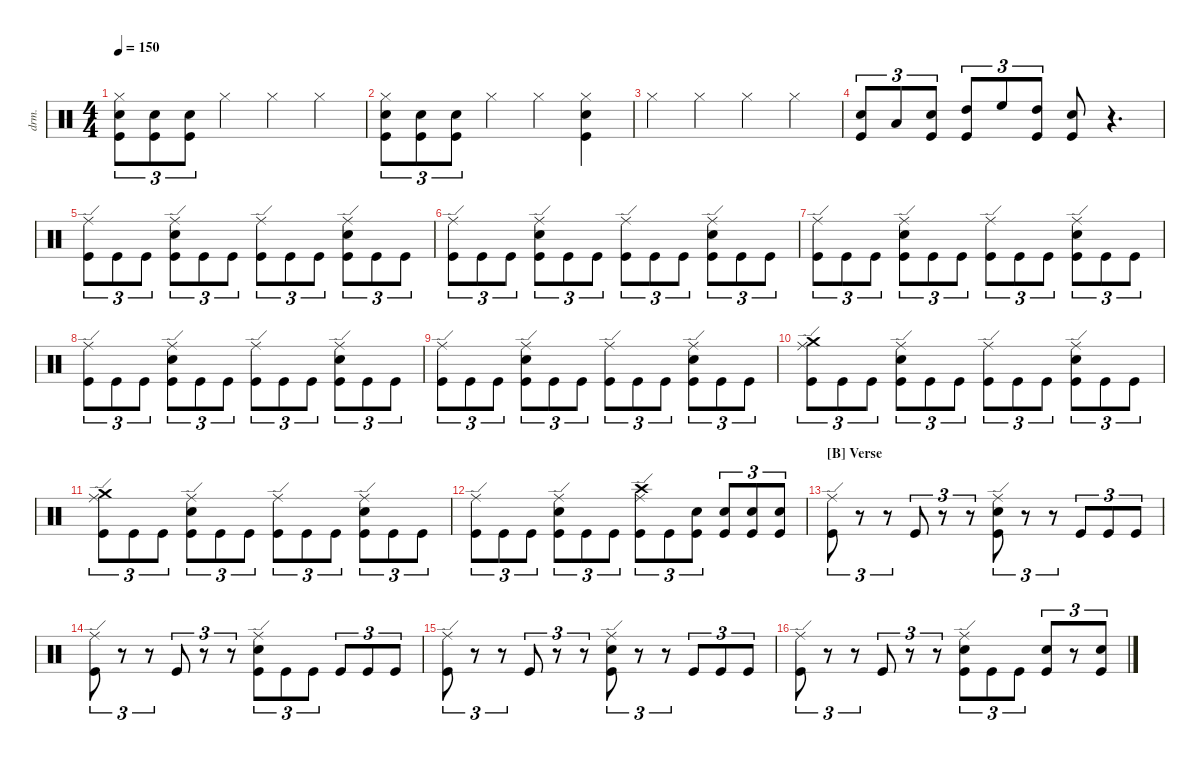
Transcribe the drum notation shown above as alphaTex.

\defaultSystemsLayout 4
\hideDynamics
\bracketExtendMode nobrackets
\otherSystemsTrackNameOrientation horizontal
\track ("Drumkit" "drm.") {solo instrument percussion}
\staff {score}
\articulation defaults
\ts (4 4)
\scale
1.07061
\tempo 150
\accidentals auto
\clef neutral
\ottava regular
\simile none
\ks aminor
("Hi-Hat (closed)" "Snare (hit) 2" "Kick (hit)").8{tu (3 2) dy mf} ("Snare (hit) 2" "Kick (hit)").8{tu (3 2)} ("Snare (hit) 2" "Kick (hit)").8{tu (3 2)} "Hi-Hat (closed)".4 "Hi-Hat (closed)".4 "Hi-Hat (closed)".4 |
\scale
0.976463 ("Hi-Hat (closed)" "Snare (hit) 2" "Kick (hit)").8{tu (3 2)} ("Snare (hit) 2" "Kick (hit)").8{tu (3 2)} ("Snare (hit) 2" "Kick (hit)").8{tu (3 2)} "Hi-Hat (closed)".4 "Hi-Hat (closed)".4 ("Hi-Hat (closed)" "Snare (hit) 2" "Kick (hit)").4 |
\scale
0.976463 "Hi-Hat (closed)".4 "Hi-Hat (closed)".4 "Hi-Hat (closed)".4 "Hi-Hat (closed)".4 |
\scale
0.976463 ("Snare (hit) 2" "Kick (hit)").8{tu (3 2)} "Low Tom (hit)".8{tu (3 2)} ("Snare (hit) 2" "Kick (hit)").8{tu (3 2)} ("High Tom (hit)" "Kick (hit)").8{tu (3 2)} "High Floor Tom (hit)".8{tu (3 2)} ("High Tom (hit)" "Kick (hit)").8{tu (3 2)} ("Snare (hit) 2" "Kick (hit)").8{dy ff} r.4{d} |
\scale
1.07061 ("Kick (hit)" "Ride (edge)").8{tu (3 2) dy mf} "Kick (hit)".8{tu (3 2)} "Kick (hit)".8{tu (3 2)} ("Kick (hit)" "Snare (hit) 2" "Ride (edge)").8{tu (3 2)} "Kick (hit)".8{tu (3 2)} "Kick (hit)".8{tu (3 2)} ("Kick (hit)" "Ride (edge)").8{tu (3 2)} "Kick (hit)".8{tu (3 2)} "Kick (hit)".8{tu (3 2)} ("Kick (hit)" "Snare (hit) 2" "Ride (edge)").8{tu (3 2)} "Kick (hit)".8{tu (3 2)} "Kick (hit)".8{tu (3 2)} |
\scale
0.976463 ("Kick (hit)" "Ride (edge)").8{tu (3 2)} "Kick (hit)".8{tu (3 2)} "Kick (hit)".8{tu (3 2)} ("Kick (hit)" "Snare (hit) 2" "Ride (edge)").8{tu (3 2)} "Kick (hit)".8{tu (3 2)} "Kick (hit)".8{tu (3 2)} ("Kick (hit)" "Ride (edge)").8{tu (3 2)} "Kick (hit)".8{tu (3 2)} "Kick (hit)".8{tu (3 2)} ("Kick (hit)" "Snare (hit) 2" "Ride (edge)").8{tu (3 2)} "Kick (hit)".8{tu (3 2)} "Kick (hit)".8{tu (3 2)} |
\scale
0.976463 ("Kick (hit)" "Ride (edge)").8{tu (3 2)} "Kick (hit)".8{tu (3 2)} "Kick (hit)".8{tu (3 2)} ("Kick (hit)" "Snare (hit) 2" "Ride (edge)").8{tu (3 2)} "Kick (hit)".8{tu (3 2)} "Kick (hit)".8{tu (3 2)} ("Kick (hit)" "Ride (edge)").8{tu (3 2)} "Kick (hit)".8{tu (3 2)} "Kick (hit)".8{tu (3 2)} ("Kick (hit)" "Snare (hit) 2" "Ride (edge)").8{tu (3 2)} "Kick (hit)".8{tu (3 2)} "Kick (hit)".8{tu (3 2)} |
\scale
0.976463 ("Kick (hit)" "Ride (edge)").8{tu (3 2)} "Kick (hit)".8{tu (3 2)} "Kick (hit)".8{tu (3 2)} ("Kick (hit)" "Snare (hit) 2" "Ride (edge)").8{tu (3 2)} "Kick (hit)".8{tu (3 2)} "Kick (hit)".8{tu (3 2)} ("Kick (hit)" "Ride (edge)").8{tu (3 2)} "Kick (hit)".8{tu (3 2)} "Kick (hit)".8{tu (3 2)} ("Kick (hit)" "Snare (hit) 2" "Ride (edge)").8{tu (3 2)} "Kick (hit)".8{tu (3 2)} "Kick (hit)".8{tu (3 2)} |
\scale
1.06619 ("Kick (hit)" "Ride (edge)").8{tu (3 2)} "Kick (hit)".8{tu (3 2)} "Kick (hit)".8{tu (3 2)} ("Kick (hit)" "Snare (hit) 2" "Ride (edge)").8{tu (3 2)} "Kick (hit)".8{tu (3 2)} "Kick (hit)".8{tu (3 2)} ("Kick (hit)" "Ride (edge)").8{tu (3 2)} "Kick (hit)".8{tu (3 2)} "Kick (hit)".8{tu (3 2)} ("Kick (hit)" "Snare (hit) 2" "Ride (edge)").8{tu (3 2)} "Kick (hit)".8{tu (3 2)} "Kick (hit)".8{tu (3 2)} |
\scale
0.972042 ("Kick (hit)" "Ride (edge)" "Crash medium (hit)").8{tu (3 2)} "Kick (hit)".8{tu (3 2)} "Kick (hit)".8{tu (3 2)} ("Kick (hit)" "Snare (hit) 2" "Ride (edge)").8{tu (3 2)} "Kick (hit)".8{tu (3 2)} "Kick (hit)".8{tu (3 2)} ("Kick (hit)" "Ride (edge)").8{tu (3 2)} "Kick (hit)".8{tu (3 2)} "Kick (hit)".8{tu (3 2)} ("Kick (hit)" "Snare (hit) 2" "Ride (edge)").8{tu (3 2)} "Kick (hit)".8{tu (3 2)} "Kick (hit)".8{tu (3 2)} |
\scale
0.972042 ("Kick (hit)" "Ride (edge)" "Crash medium (hit)").8{tu (3 2)} "Kick (hit)".8{tu (3 2)} "Kick (hit)".8{tu (3 2)} ("Kick (hit)" "Snare (hit) 2" "Ride (edge)").8{tu (3 2)} "Kick (hit)".8{tu (3 2)} "Kick (hit)".8{tu (3 2)} ("Kick (hit)" "Ride (edge)").8{tu (3 2)} "Kick (hit)".8{tu (3 2)} "Kick (hit)".8{tu (3 2)} ("Kick (hit)" "Snare (hit) 2" "Ride (edge)").8{tu (3 2)} "Kick (hit)".8{tu (3 2)} "Kick (hit)".8{tu (3 2)} |
\scale
0.989726 ("Kick (hit)" "Ride (edge)").8{tu (3 2)} "Kick (hit)".8{tu (3 2)} "Kick (hit)".8{tu (3 2)} ("Kick (hit)" "Snare (hit) 2" "Ride (edge)").8{tu (3 2)} "Kick (hit)".8{tu (3 2)} "Kick (hit)".8{tu (3 2)} ("Kick (hit)" "Ride (edge)" "Crash high (hit)").8{tu (3 2)} "Kick (hit)".8{tu (3 2)} ("Kick (hit)" "Snare (hit) 2").8{tu (3 2)} ("Kick (hit)" "Snare (hit) 2").8{tu (3 2)} ("Kick (hit)" "Snare (hit) 2").8{tu (3 2)} ("Kick (hit)" "Snare (hit) 2").8{tu (3 2)} |
\section ("B" "Verse")
\scale
1.07061 ("Kick (hit)" "Ride (edge)").8{tu (3 2)} r.8{tu (3 2)} r.8{tu (3 2)} "Kick (hit)".8{tu (3 2)} r.8{tu (3 2)} r.8{tu (3 2)} ("Kick (hit)" "Ride (edge)" "Snare (hit) 2").8{tu (3 2)} r.8{tu (3 2)} r.8{tu (3 2)} "Kick (hit)".8{tu (3 2)} "Kick (hit)".8{tu (3 2)} "Kick (hit)".8{tu (3 2)} |
\scale
0.976463 ("Kick (hit)" "Ride (edge)").8{tu (3 2)} r.8{tu (3 2)} r.8{tu (3 2)} "Kick (hit)".8{tu (3 2)} r.8{tu (3 2)} r.8{tu (3 2)} ("Kick (hit)" "Ride (edge)" "Snare (hit) 2").8{tu (3 2)} "Kick (hit)".8{tu (3 2)} "Kick (hit)".8{tu (3 2)} "Kick (hit)".8{tu (3 2)} "Kick (hit)".8{tu (3 2)} "Kick (hit)".8{tu (3 2)} |
\scale
0.976463 ("Kick (hit)" "Ride (edge)").8{tu (3 2)} r.8{tu (3 2)} r.8{tu (3 2)} "Kick (hit)".8{tu (3 2)} r.8{tu (3 2)} r.8{tu (3 2)} ("Kick (hit)" "Ride (edge)" "Snare (hit) 2").8{tu (3 2)} r.8{tu (3 2)} r.8{tu (3 2)} "Kick (hit)".8{tu (3 2)} "Kick (hit)".8{tu (3 2)} "Kick (hit)".8{tu (3 2)} |
\scale
0.976463 ("Kick (hit)" "Ride (edge)").8{tu (3 2)} r.8{tu (3 2)} r.8{tu (3 2)} "Kick (hit)".8{tu (3 2)} r.8{tu (3 2)} r.8{tu (3 2)} ("Kick (hit)" "Snare (hit) 2" "Ride (edge)").8{tu (3 2)} "Kick (hit)".8{tu (3 2)} "Kick (hit)".8{tu (3 2)} ("Kick (hit)" "Snare (hit) 2").8{tu (3 2)} r.8{tu (3 2)} ("Kick (hit)" "Snare (hit) 2").8{tu (3 2)}
